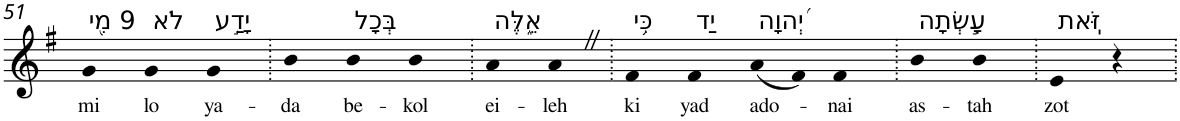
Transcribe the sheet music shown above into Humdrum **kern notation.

**kern	**text
*part1	*part1
*staff1	*staff1
*I"Piano	*
*I'Pno	*
!!LO:PB:g=z
*clefG2	*
*k[f#]	*
*G:	*
=51	=51
!LO:TX:a:t=9 מִ֭י	!
!	!LO:LY:b
4g	mi
!LO:TX:a:t=לֹא	!
!	!LO:LY:b
4g	lo
!LO:TX:a:t=יָדַ֣ע	!
!	!LO:LY:b
4g	ya-
=52.	=52.
!	!LO:LY:b
4b	-da
!LO:TX:a:t=בְּכָל	!
!	!LO:LY:b
4b	be-
!	!LO:LY:b
4b	-kol
=53.	=53.
!LO:TX:a:t=אֵ֑לֶּה	!
!	!LO:LY:b
4a	ei-
!	!LO:LY:b
4aZ	-leh
=54.	=54.
!LO:TX:a:t=כִּ֥י	!
!	!LO:LY:b
4f#	ki
!LO:TX:a:t=יַד	!
!	!LO:LY:b
4f#	yad
!LO:TX:a:t=יְ֝הוָה	!
!	!LO:LY:b
(8a	ado-
8f#)	.
!	!LO:LY:b
4f#	-nai
=55.	=55.
!LO:TX:a:t=עָ֣שְׂתָה	!
!	!LO:LY:b
4b	as-
!	!LO:LY:b
4b	-tah
=56.	=56.
!LO:TX:a:t=זֹּֽאת	!
!	!LO:LY:b
4e	zot
4r	.
=.	=.
*-	*-
